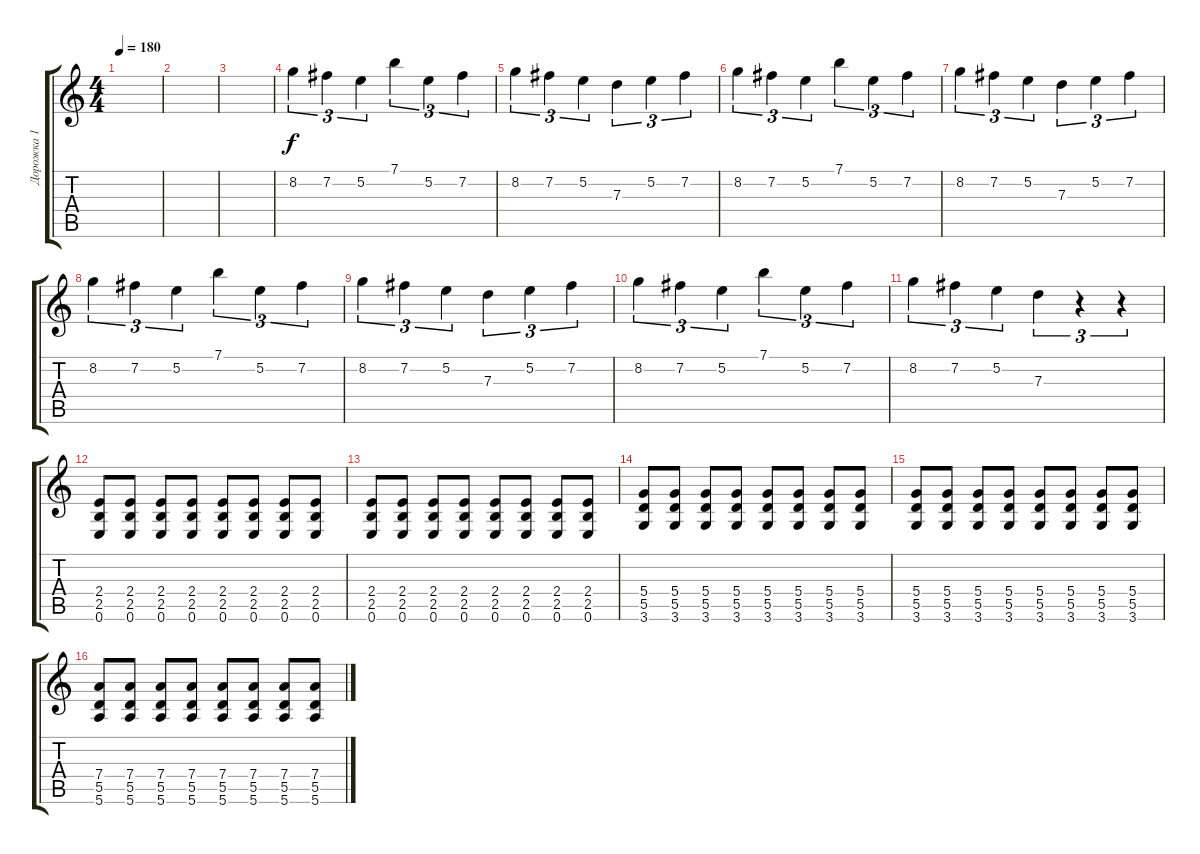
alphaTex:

\track ("Дорожка 1" "Дорожка 1") {instrument distortionguitar}
\staff {score tabs}
\tuning (E4 B3 G3 D3 A2 E2) {hide}
\ts (4 4)
\tempo 180
\clef g2
\ks c
|
|
|
8.2.4{tu (3 2)} 7.2.4{tu (3 2)} 5.2.4{tu (3 2)} 7.1.4{tu (3 2)} 5.2.4{tu (3 2)} 7.2.4{tu (3 2)} |
8.2.4{tu (3 2)} 7.2.4{tu (3 2)} 5.2.4{tu (3 2)} 7.3.4{tu (3 2)} 5.2.4{tu (3 2)} 7.2.4{tu (3 2)} |
8.2.4{tu (3 2)} 7.2.4{tu (3 2)} 5.2.4{tu (3 2)} 7.1.4{tu (3 2)} 5.2.4{tu (3 2)} 7.2.4{tu (3 2)} |
8.2.4{tu (3 2)} 7.2.4{tu (3 2)} 5.2.4{tu (3 2)} 7.3.4{tu (3 2)} 5.2.4{tu (3 2)} 7.2.4{tu (3 2)} |
8.2.4{tu (3 2)} 7.2.4{tu (3 2)} 5.2.4{tu (3 2)} 7.1.4{tu (3 2)} 5.2.4{tu (3 2)} 7.2.4{tu (3 2)} |
8.2.4{tu (3 2)} 7.2.4{tu (3 2)} 5.2.4{tu (3 2)} 7.3.4{tu (3 2)} 5.2.4{tu (3 2)} 7.2.4{tu (3 2)} |
8.2.4{tu (3 2)} 7.2.4{tu (3 2)} 5.2.4{tu (3 2)} 7.1.4{tu (3 2)} 5.2.4{tu (3 2)} 7.2.4{tu (3 2)} |
8.2.4{tu (3 2)} 7.2.4{tu (3 2)} 5.2.4{tu (3 2)} 7.3.4{tu (3 2)} r.4{tu (3 2)} r.4{tu (3 2)} |
(2.4 2.5 0.6).8 (2.4 2.5 0.6).8 (2.4 2.5 0.6).8 (2.4 2.5 0.6).8 (2.4 2.5 0.6).8 (2.4 2.5 0.6).8 (2.4 2.5 0.6).8 (2.4 2.5 0.6).8 |
(2.4 2.5 0.6).8 (2.4 2.5 0.6).8 (2.4 2.5 0.6).8 (2.4 2.5 0.6).8 (2.4 2.5 0.6).8 (2.4 2.5 0.6).8 (2.4 2.5 0.6).8 (2.4 2.5 0.6).8 |
(5.4 5.5 3.6).8 (5.4 5.5 3.6).8 (5.4 5.5 3.6).8 (5.4 5.5 3.6).8 (5.4 5.5 3.6).8 (5.4 5.5 3.6).8 (5.4 5.5 3.6).8 (5.4 5.5 3.6).8 |
(5.4 5.5 3.6).8 (5.4 5.5 3.6).8 (5.4 5.5 3.6).8 (5.4 5.5 3.6).8 (5.4 5.5 3.6).8 (5.4 5.5 3.6).8 (5.4 5.5 3.6).8 (5.4 5.5 3.6).8 |
(7.4 5.5 5.6).8 (7.4 5.5 5.6).8 (7.4 5.5 5.6).8 (7.4 5.5 5.6).8 (7.4 5.5 5.6).8 (7.4 5.5 5.6).8 (7.4 5.5 5.6).8 (7.4 5.5 5.6).8
